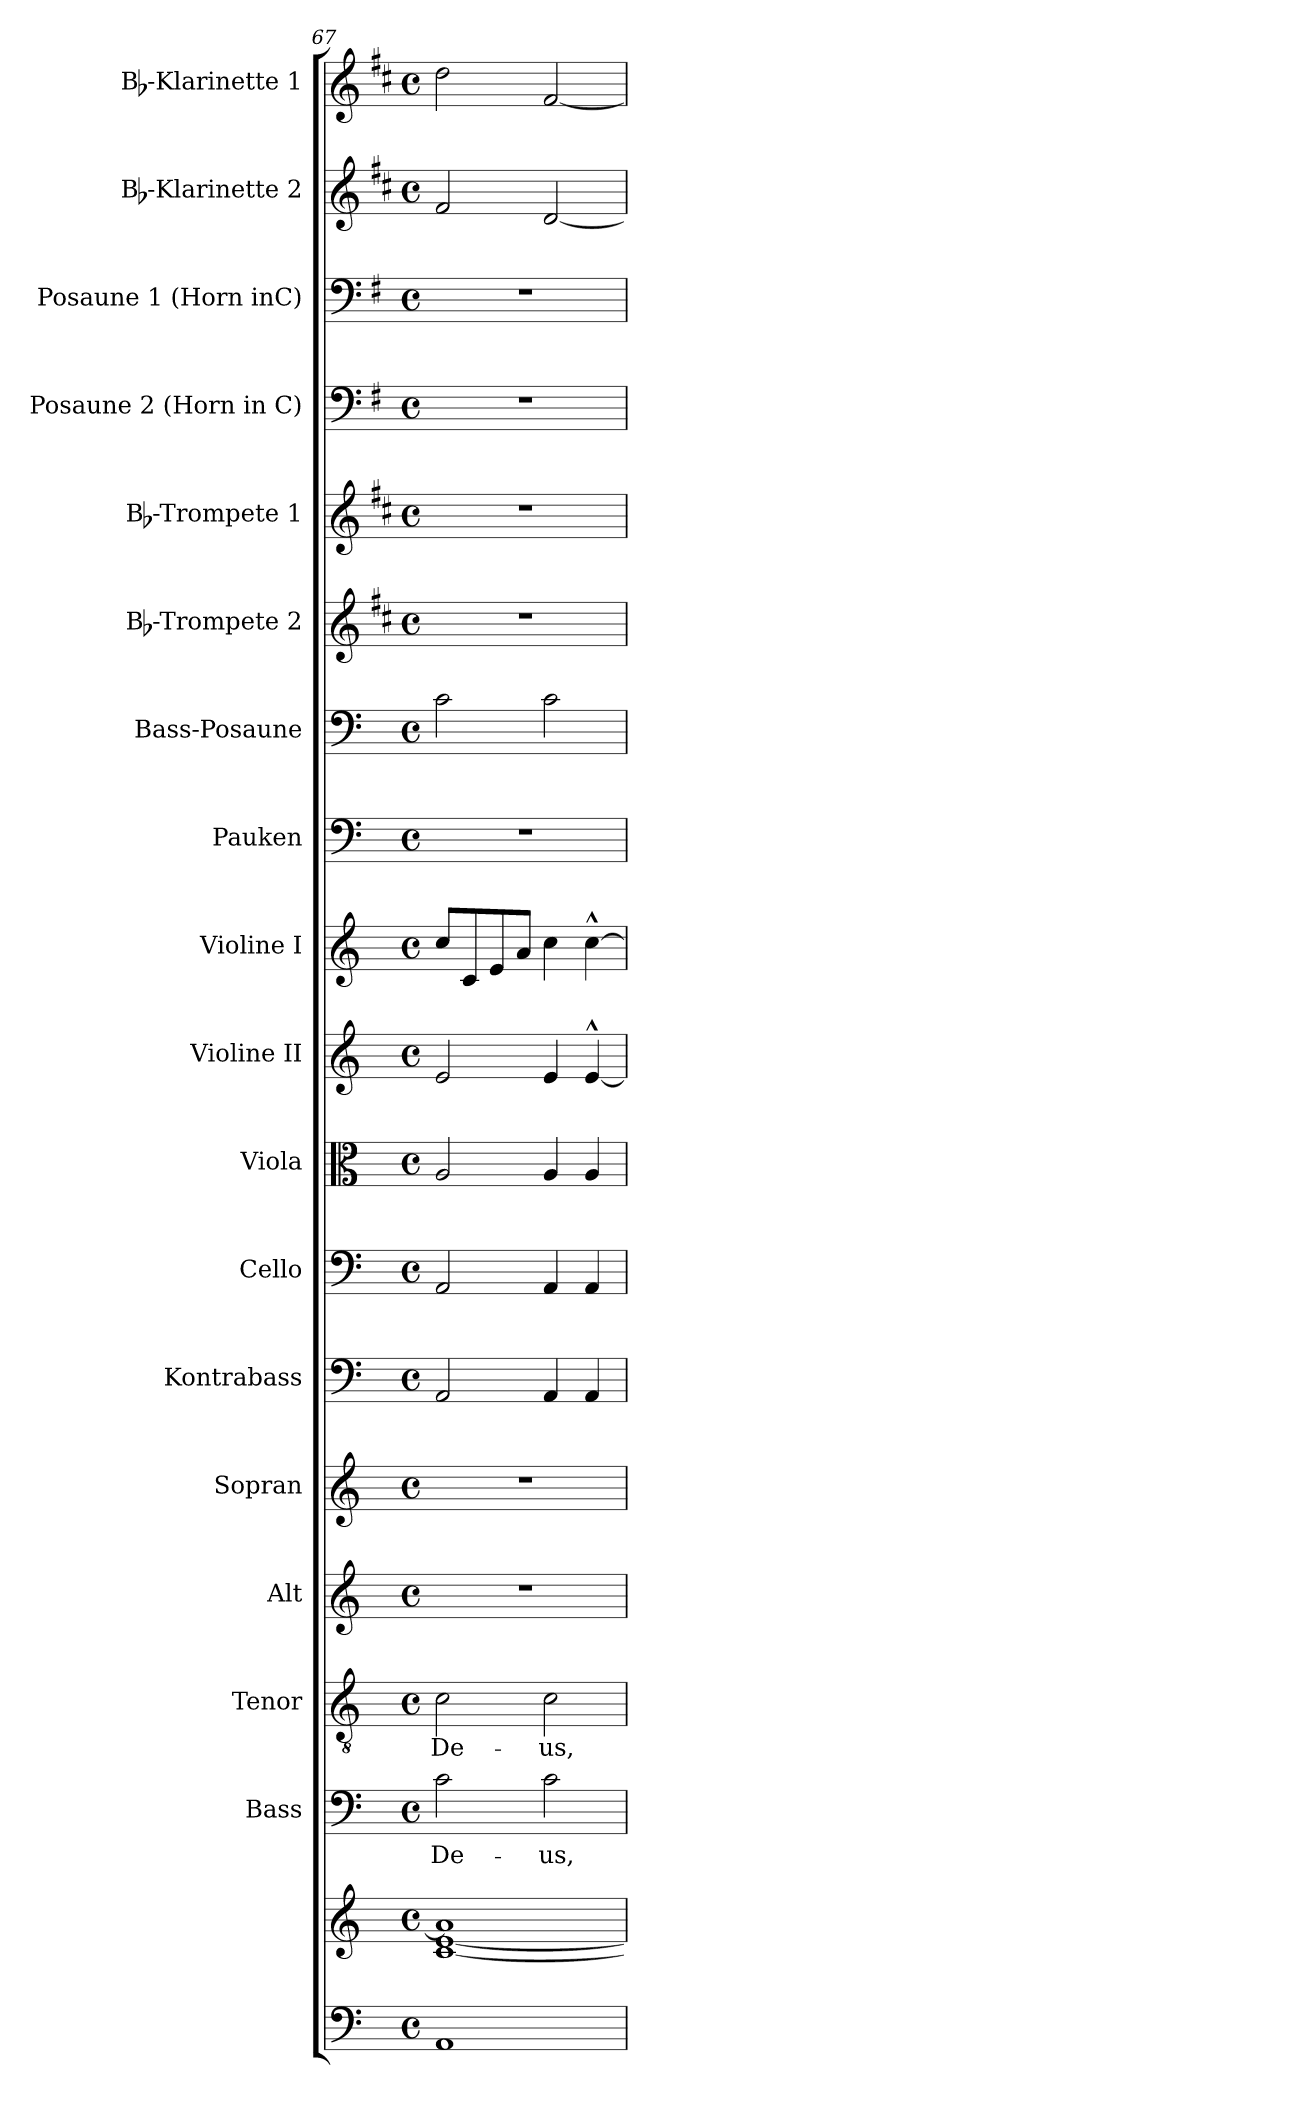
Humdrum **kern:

**kern	**kern	**kern	**text	**kern	**text	**kern	**kern	**kern	**kern	**kern	**kern	**kern	**kern	**kern	**kern	**kern	**kern	**kern	**kern	**kern
*part18	*part18	*part17	*part17	*part16	*part16	*part15	*part14	*part13	*part12	*part11	*part10	*part9	*part8	*part7	*part6	*part5	*part4	*part3	*part2	*part1
*staff19	*staff18	*staff17	*staff17	*staff16	*staff16	*staff15	*staff14	*staff13	*staff12	*staff11	*staff10	*staff9	*staff8	*staff7	*staff6	*staff5	*staff4	*staff3	*staff2	*staff1
*	*	*I"Bass	*	*I"Tenor	*	*I"Alt	*I"Sopran	*I"Kontrabass	*I"Cello	*I"Viola	*I"Violine II	*I"Violine I	*I"Pauken	*I"Bass-Posaune	*I"Bb-Trompete 2	*I"Bb-Trompete 1	*I"Posaune 2 (Horn in C)	*I"Posaune 1 (Horn inC)	*I"Bb-Klarinette 2	*I"Bb-Klarinette 1
*	*	*I'B.	*	*I'T.	*	*I'A.	*I'S.	*I'Kb.	*	*I'Vla.	*I'Vl. II	*I'Vl. I	*I'Pk.	*I'B-Pos.	*I'Bb Trp. 2	*I'Bb Trp. 1	*I'Pos. 2	*I'Pos. 1	*I'Bb Kl. 2	*I'Bb Kl. 1
*clefF4	*clefG2	*clefF4	*	*clefGv2	*	*clefG2	*clefG2	*clefF4	*clefF4	*clefC3	*clefG2	*clefG2	*clefF4	*clefF4	*clefG2	*clefG2	*clefF4	*clefF4	*clefG2	*clefG2
*	*	*	*	*	*	*	*	*ITrd7c12	*	*	*	*	*	*	*ITrd1c2	*ITrd1c2	*ITrd4c7	*ITrd4c7	*ITrd1c2	*ITrd1c2
*k[]	*k[]	*k[]	*	*k[]	*	*k[]	*k[]	*k[]	*k[]	*k[]	*k[]	*k[]	*k[]	*k[]	*k[]	*k[]	*k[]	*k[]	*k[]	*k[]
*C:	*C:	*C:	*	*C:	*	*C:	*C:	*C:	*C:	*C:	*C:	*C:	*C:	*C:	*C:	*C:	*C:	*C:	*C:	*C:
*M4/4	*M4/4	*M4/4	*	*M4/4	*	*M4/4	*M4/4	*M4/4	*M4/4	*M4/4	*M4/4	*M4/4	*M4/4	*M4/4	*M4/4	*M4/4	*M4/4	*M4/4	*M4/4	*M4/4
*met(c)	*met(c)	*met(c)	*	*met(c)	*	*met(c)	*met(c)	*met(c)	*met(c)	*met(c)	*met(c)	*met(c)	*met(c)	*met(c)	*met(c)	*met(c)	*met(c)	*met(c)	*met(c)	*met(c)
=67	=67	=67	=67	=67	=67	=67	=67	=67	=67	=67	=67	=67	=67	=67	=67	=67	=67	=67	=67	=67
*	*^	*	*	*	*	*	*	*	*	*	*	*	*	*	*	*	*	*	*	*
!	!	!	!	!LO:LY:b	!	!LO:LY:b	!	!	!	!	!	!	!	!	!	!	!	!	!	!	!
1AA	1a]	[<1c [<1e	2c\	De-	2c\	De-	1r	1r	2AAA/	2AA/	2A/	2e/	8cc/L	1r	2c\	1r	1r	1r	1r	2e/	2cc\
.	.	.	.	.	.	.	.	.	.	.	.	.	8c/	.	.	.	.	.	.	.	.
.	.	.	.	.	.	.	.	.	.	.	.	.	8e/	.	.	.	.	.	.	.	.
.	.	.	.	.	.	.	.	.	.	.	.	.	8a/J	.	.	.	.	.	.	.	.
!	!	!	!	!LO:LY:b	!	!LO:LY:b	!	!	!	!	!	!	!	!	!	!	!	!	!	!	!
.	.	.	2c\	-us,	2c\	-us,	.	.	4AAA/	4AA/	4A/	4e/	4cc\	.	2c\	.	.	.	.	[2c/	[2e/
.	.	.	.	.	.	.	.	.	4AAA/	4AA/	4A/	[4e^^>/	[4cc^^>\	.	.	.	.	.	.	.	.
*	*v	*v	*	*	*	*	*	*	*	*	*	*	*	*	*	*	*	*	*	*	*
=	=	=	=	=	=	=	=	=	=	=	=	=	=	=	=	=	=	=	=	=
*-	*-	*-	*-	*-	*-	*-	*-	*-	*-	*-	*-	*-	*-	*-	*-	*-	*-	*-	*-	*-
